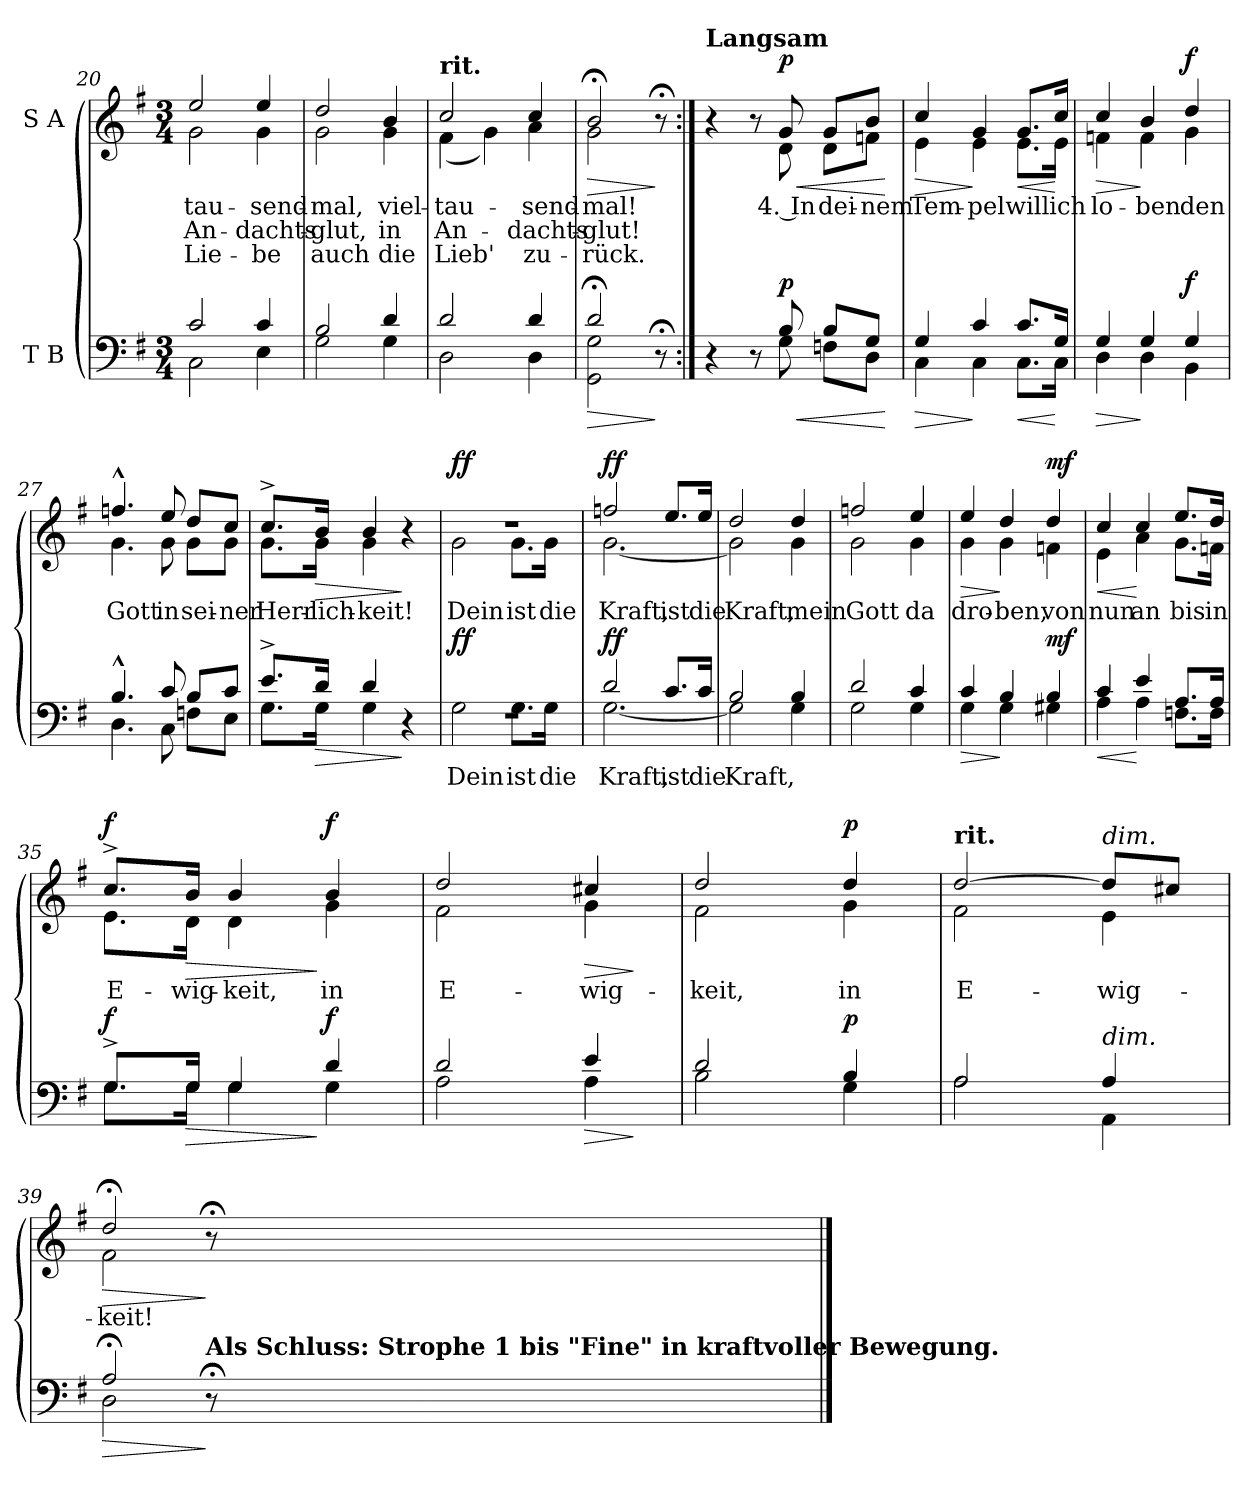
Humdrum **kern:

**kern	**text	**dynam	**kern	**text	**text	**text	**dynam
*part2	*part2	*part2	*part1	*part1	*part1	*part1	*part1
*staff2	*staff2	*staff2	*staff1	*staff1	*staff1	*staff1	*staff1
*I"T B	*	*	*I"S A	*	*	*	*
*clefF4	*	*	*clefG2	*	*	*	*
*k[f#]	*	*	*k[f#]	*	*	*	*
*M3/4	*	*	*M3/4	*	*	*	*
=20	=20	=20	=20	=20	=20	=20	=20
*^	*	*	*^	*	*	*	*
!	!	!	!	!	!	!LO:LY:b	!LO:LY:b	!LO:LY:b	!
2c/	2C\	.	.	2ee/	2g\	-tau-	An-	Lie-	.
!	!	!	!	!	!	!LO:LY:b	!LO:LY:b	!LO:LY:b	!
4c/	4E\	.	.	4ee/	4g\	-send-	-dachts-	-be	.
=21	=21	=21	=21	=21	=21	=21	=21	=21	=21
!	!	!	!	!	!	!LO:LY:b	!LO:LY:b	!LO:LY:b	!
2B/	2G\	.	.	2dd/	2g\	-mal,	-glut,	auch	.
!	!	!	!	!	!	!LO:LY:b	!LO:LY:b	!LO:LY:b	!
4d/	4G\	.	.	4b/	4g\	viel-	in	die	.
=22	=22	=22	=22	=22	=22	=22	=22	=22	=22
!	!	!	!	!LO:TX:a:B:t=rit.	!	!	!	!	!
!	!	!	!	!	!	!LO:LY:b	!LO:LY:b	!LO:LY:b	!
2d/	2D\	.	.	2cc/	(4f#\	-tau-	An-	Lieb'	.
.	.	.	.	.	4g\)	.	.	.	.
!	!	!	!	!	!	!LO:LY:b	!LO:LY:b	!LO:LY:b	!
4d/	4D\	.	.	4cc/	4a\	-send-	-dachts-	zu-	.
=23	=23	=23	=23	=23	=23	=23	=23	=23	=23
!	!	!	!LO:HP:b	!	!	!LO:LY:b	!LO:LY:b	!LO:LY:b	!LO:HP:b
2d;</	2GG\ 2G\	.	>	2b;</	2g\	-mal!	-glut!	-rück.	>
8r;<	8ryy	.	]	8r;<	8ryy	.	.	.	]
!!LO:LB:g=z	!!
=24:|!	=24:|!	=24:|!	=24:|!	=24:|!	=24:|!	=24:|!	=24:|!	=24:|!	=24:|!
!	!	!	!	!LO:TX:a:B:t=Langsam	!	!	!	!	!
4r	4.ryy	.	.	4r	4.ryy	.	.	.	.
8r	.	.	.	8r	.	.	.	.	.
!	!	!	!LO:HP:b	!	!	!LO:LY:b	!	!	!LO:HP:b
!	!	!	!LO:DY:n=1:a	!	!	!	!	!	!LO:DY:n=1:a
8B/	8G\	.	< p	8g/	8d\	4. In	.	.	< p
!	!	!	!	!	!	!LO:LY:b	!	!	!
8B/L	8Fn\L	.	.	8g/L	8d\L	dei-	.	.	.
!	!	!	!	!	!	!LO:LY:b	!	!	!
8G/J	8D\J	.	.	8b/J	8fn\J	-nem	.	.	.
*v	*v	*	*	*	*	*	*	*	*
*	*	*	*v	*v	*	*	*	*
.	.	[	.	.	.	.	[
=25	=25	=25	=25	=25	=25	=25	=25
!	!	!LO:HP:b	!	!LO:LY:b	!	!	!LO:HP:b
*^	*	*	*^	*	*	*	*
4G/	4C\	.	>	4cc/	4e\	Tem-	.	.	>
!	!	!	!	!	!	!LO:LY:b	!	!	!
4c/	4C\	.	]	4g/	4e\	-pel	.	.	]
!	!	!	!LO:HP:b	!	!	!LO:LY:b	!	!	!LO:HP:b
8.c/L	8.C\L	.	<	8.g/L	8.e\L	will	.	.	<
!	!	!	!	!	!	!LO:LY:b	!	!	!
16G/Jk	16C\Jk	.	[	16cc/Jk	16e\Jk	ich	.	.	[
=26	=26	=26	=26	=26	=26	=26	=26	=26	=26
!	!	!	!LO:HP:b	!	!	!LO:LY:b	!	!	!LO:HP:b
4G/	4D\	.	>	4cc/	4fn\	lo-	.	.	>
!	!	!	!	!	!	!LO:LY:b	!	!	!
4G/	4D\	.	]	4b/	4f\	-ben	.	.	]
!	!	!	!LO:DY:a	!	!	!LO:LY:b	!	!	!LO:DY:a
4G/	4BB\	.	f	4dd/	4g\	den	.	.	f
=27	=27	=27	=27	=27	=27	=27	=27	=27	=27
!	!	!	!	!	!	!LO:LY:b	!	!	!
4.B^^/	4.D\	.	.	4.ffn^^/	4.g\	Gott	.	.	.
!	!	!	!	!	!	!LO:LY:b	!	!	!
8c/	8C\	.	.	8ee/	8g\	in	.	.	.
!	!	!	!	!	!	!LO:LY:b	!	!	!
8B/L	8Fn\L	.	.	8dd/L	8g\L	sei-	.	.	.
!	!	!	!	!	!	!LO:LY:b	!	!	!
8c/J	8E\J	.	.	8cc/J	8g\J	-ner	.	.	.
=28	=28	=28	=28	=28	=28	=28	=28	=28	=28
!	!	!	!	!	!	!LO:LY:b	!	!	!
8.e^/L	8.G\L	.	.	8.cc^/L	8.g\L	Herr-	.	.	.
!	!	!	!LO:HP:b	!	!	!LO:LY:b	!	!	!LO:HP:b
16d/Jk	16G\Jk	.	>	16b/Jk	16g\Jk	-lich-	.	.	>
!	!	!	!	!	!	!LO:LY:b	!	!	!
4d/	4G\	.	.	4b/	4g\	-keit!	.	.	.
4r	4ryy	.	]	4r	4ryy	.	.	.	]
!!LO:LB:g=z	!!
=29	=29	=29	=29	=29	=29	=29	=29	=29	=29
!	!	!LO:LY:b	!LO:DY:a	!	!	!LO:LY:b	!	!	!LO:DY:b
2.rF	2G\	Dein	ff	2.r	2g\	Dein	.	.	ff
!	!	!LO:LY:b	!	!	!	!LO:LY:b	!	!	!
.	8.G\L	ist	.	.	8.g\L	ist	.	.	.
!	!	!LO:LY:b	!	!	!	!LO:LY:b	!	!	!
.	16G\Jk	die	.	.	16g\Jk	die	.	.	.
=30	=30	=30	=30	=30	=30	=30	=30	=30	=30
!	!	!LO:LY:b	!	!	!	!	!	!	!
!	!	!LO:LY:b	!	!	!	!LO:LY:b	!	!	!
!	!	!	!LO:DY:a	!	!	!LO:LY:b	!	!	!LO:DY:a
2d/	[2.G\	Kraft,	ff	2ffn/	[2.g\	Kraft,	.	.	ff
!	!	!LO:LY:b	!	!	!	!LO:LY:b	!	!	!
8.c/L	.	ist	.	8.ee/L	.	ist	.	.	.
!	!	!LO:LY:b	!	!	!	!LO:LY:b	!	!	!
16c/Jk	.	die	.	16ee/Jk	.	die	.	.	.
=31	=31	=31	=31	=31	=31	=31	=31	=31	=31
!	!	!LO:LY:b	!	!	!	!LO:LY:b	!	!	!
2B/	2G\]	Kraft,	.	2dd/	2g\]	Kraft,	.	.	.
!	!	!	!	!	!	!LO:LY:b	!	!	!
4B/	4G\	.	.	4dd/	4g\	mein	.	.	.
=32	=32	=32	=32	=32	=32	=32	=32	=32	=32
!	!	!	!	!	!	!LO:LY:b	!	!	!
2d/	2G\	.	.	2ffn/	2g\	Gott	.	.	.
!	!	!	!	!	!	!LO:LY:b	!	!	!
4c/	4G\	.	.	4ee/	4g\	da	.	.	.
=33	=33	=33	=33	=33	=33	=33	=33	=33	=33
!	!	!	!LO:HP:b	!	!	!LO:LY:b	!	!	!LO:HP:b
4c/	4G\	.	>	4ee/	4g\	dro-	.	.	>
!	!	!	!	!	!	!LO:LY:b	!	!	!
4B/	4G\	.	]	4dd/	4g\	-ben,	.	.	]
!	!	!	!LO:DY:a	!	!	!LO:LY:b	!	!	!LO:DY:a
4B/	4G#X\	.	mf	4dd/	4fn\	von	.	.	mf
=34	=34	=34	=34	=34	=34	=34	=34	=34	=34
!	!	!	!LO:HP:b	!	!	!LO:LY:b	!	!	!LO:HP:b
4c/	4A\	.	<	4cc/	4e\	nun	.	.	<
!	!	!	!	!	!	!LO:LY:b	!	!	!
4e/	4A\	.	[	4cc/	4a\	an	.	.	[
!	!	!	!	!	!	!LO:LY:b	!	!	!
8.A/L	8.Fn\L	.	.	8.ee/L	8.g\L	bis	.	.	.
!	!	!	!	!	!	!LO:LY:b	!	!	!
16A/Jk	16F\Jk	.	.	16dd/Jk	16fn\Jk	in	.	.	.
!!LO:LB:g=z	!!
=35	=35	=35	=35	=35	=35	=35	=35	=35	=35
!	!	!	!LO:DY:a	!	!	!LO:LY:b	!	!	!LO:DY:a
8.G^/L	8.G\L	.	f	8.cc^/L	8.e\L	E-	.	.	f
!	!	!	!LO:HP:b	!	!	!LO:LY:b	!	!	!LO:HP:b
16G/Jk	16G\Jk	.	>	16b/Jk	16d\Jk	-wig-	.	.	>
!	!	!	!	!	!	!LO:LY:b	!	!	!
4G/	4G\	.	.	4b/	4d\	-keit,	.	.	.
!	!	!	!LO:DY:n=1:a	!	!	!LO:LY:b	!	!	!LO:DY:n=1:a
4d/	4G\	.	] f	4b/	4g\	in	.	.	] f
=36	=36	=36	=36	=36	=36	=36	=36	=36	=36
!	!	!	!	!	!	!LO:LY:b	!	!	!
2d/	2A\	.	.	2dd/	2f#\	E-	.	.	.
!	!	!	!LO:HP:b	!	!	!LO:LY:b	!	!	!LO:HP:b
4e/	4A\	.	>	4cc#X/	4g\	-wig-	.	.	>
*v	*v	*	*	*	*	*	*	*	*
*	*	*	*v	*v	*	*	*	*
.	.	]	.	.	.	.	]
=37	=37	=37	=37	=37	=37	=37	=37
*^	*	*	*^	*	*	*	*
!	!	!	!	!	!	!LO:LY:b	!	!	!
2d/	2B\	.	.	2dd/	2f#\	-keit,	.	.	.
!	!	!	!LO:DY:a	!	!	!LO:LY:b	!	!	!LO:DY:a
4B/	4G\	.	p	4dd/	4g\	in	.	.	p
=38	=38	=38	=38	=38	=38	=38	=38	=38	=38
!	!	!	!	!LO:TX:a:B:t=rit.	!	!	!	!	!
!	!	!	!	!	!	!LO:LY:b	!	!	!
2A/	2A\	.	.	[2dd/	2f#\	E-	.	.	.
!	!	!	!	!LO:TX:a:i:t=dim.	!	!	!	!	!
!LO:TX:a:i:t=dim.	!	!	!	!	!	!	!	!	!
!	!	!	!	!	!	!LO:LY:b	!	!	!
4A/	4AA\	.	.	8dd/L]	4e\	-wig-	.	.	.
.	.	.	.	8cc#X/J	.	.	.	.	.
=39	=39	=39	=39	=39	=39	=39	=39	=39	=39
!	!	!	!LO:HP:b	!	!	!LO:LY:b	!	!	!LO:HP:b
2A;</	2D\	.	>	2dd;</	2f#\	-keit!	.	.	>
!LO:TX:a:B:t=Als Schluss&colon; Strophe 1 bis "Fine" in kraftvoller Bewegung.	!	!	!	!	!	!	!	!	!
8r;<	8ryy	.	]	8r;<	8ryy	.	.	.	]
!	!	!	!	!	!LO:TX:a:t=D.C.\nal Fine	!	!	!	!
*v	*v	*	*	*	*	*	*	*	*
*	*	*	*v	*v	*	*	*	*
==	==	==	==	==	==	==	==
*-	*-	*-	*-	*-	*-	*-	*-
